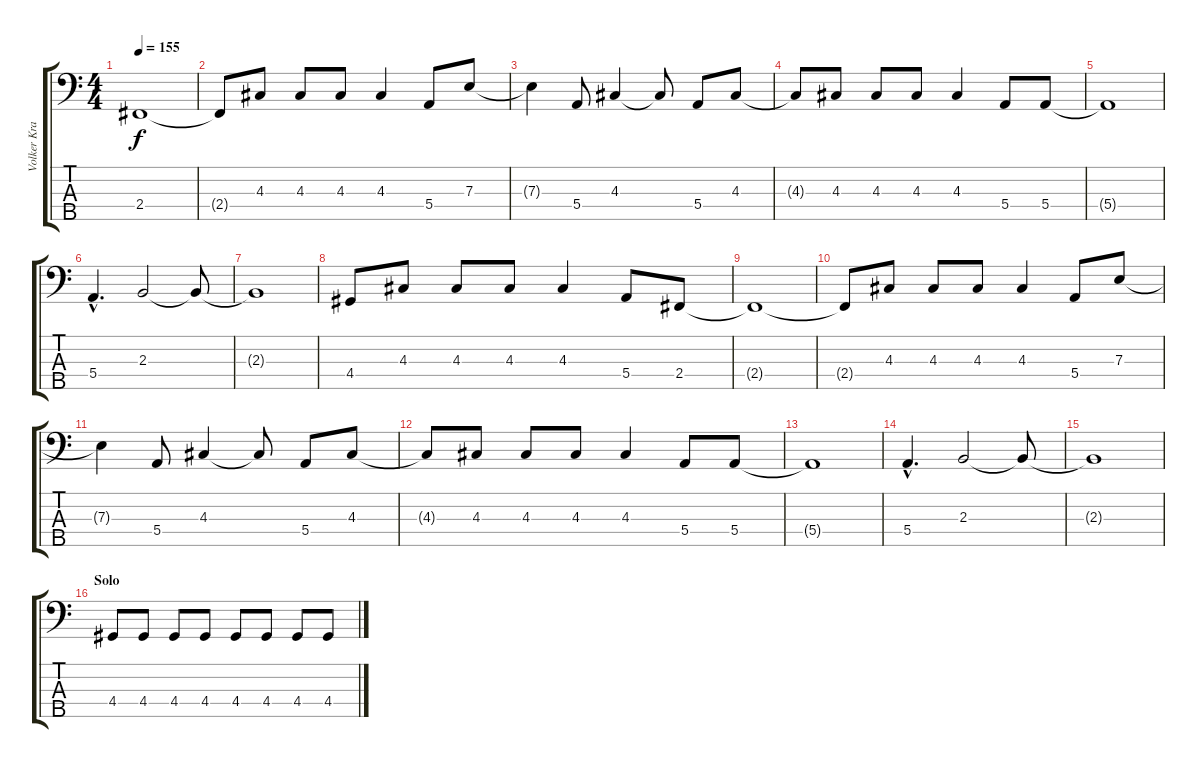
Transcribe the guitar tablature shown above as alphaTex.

\track ("Volker Krawczak - Basso" "Volker Kra") {instrument electricbassfinger}
\staff {score tabs}
\tuning (G2 D2 A1 E1 B0) {hide}
\ts (4 4)
\tempo 155
\clef f4
\ks c
2.4{t}.1{dy f} |
2.4{t}.8 4.3.8 4.3.8 4.3.8 4.3.4 5.4.8 7.3.8 |
7.3{t}.4 5.4.8 4.3.4 4.3{t}.8 5.4.8 4.3.8 |
4.3{t}.8 4.3.8 4.3.8 4.3.8 4.3.4 5.4.8 5.4.8 |
5.4{t}.1 |
5.4{hac}.4{d} 2.3.2 2.3{t}.8 |
2.3{t}.1 |
4.4.8 4.3.8 4.3.8 4.3.8 4.3.4 5.4.8 2.4.8 |
2.4{t}.1 |
2.4{t}.8 4.3.8 4.3.8 4.3.8 4.3.4 5.4.8 7.3.8 |
7.3{t}.4 5.4.8 4.3.4 4.3{t}.8 5.4.8 4.3.8 |
4.3{t}.8 4.3.8 4.3.8 4.3.8 4.3.4 5.4.8 5.4.8 |
5.4{t}.1 |
5.4{hac}.4{d} 2.3.2 2.3{t}.8 |
2.3{t}.1 |
\section ("" "Solo")
4.4.8 4.4.8 4.4.8 4.4.8 4.4.8 4.4.8 4.4.8 4.4.8
